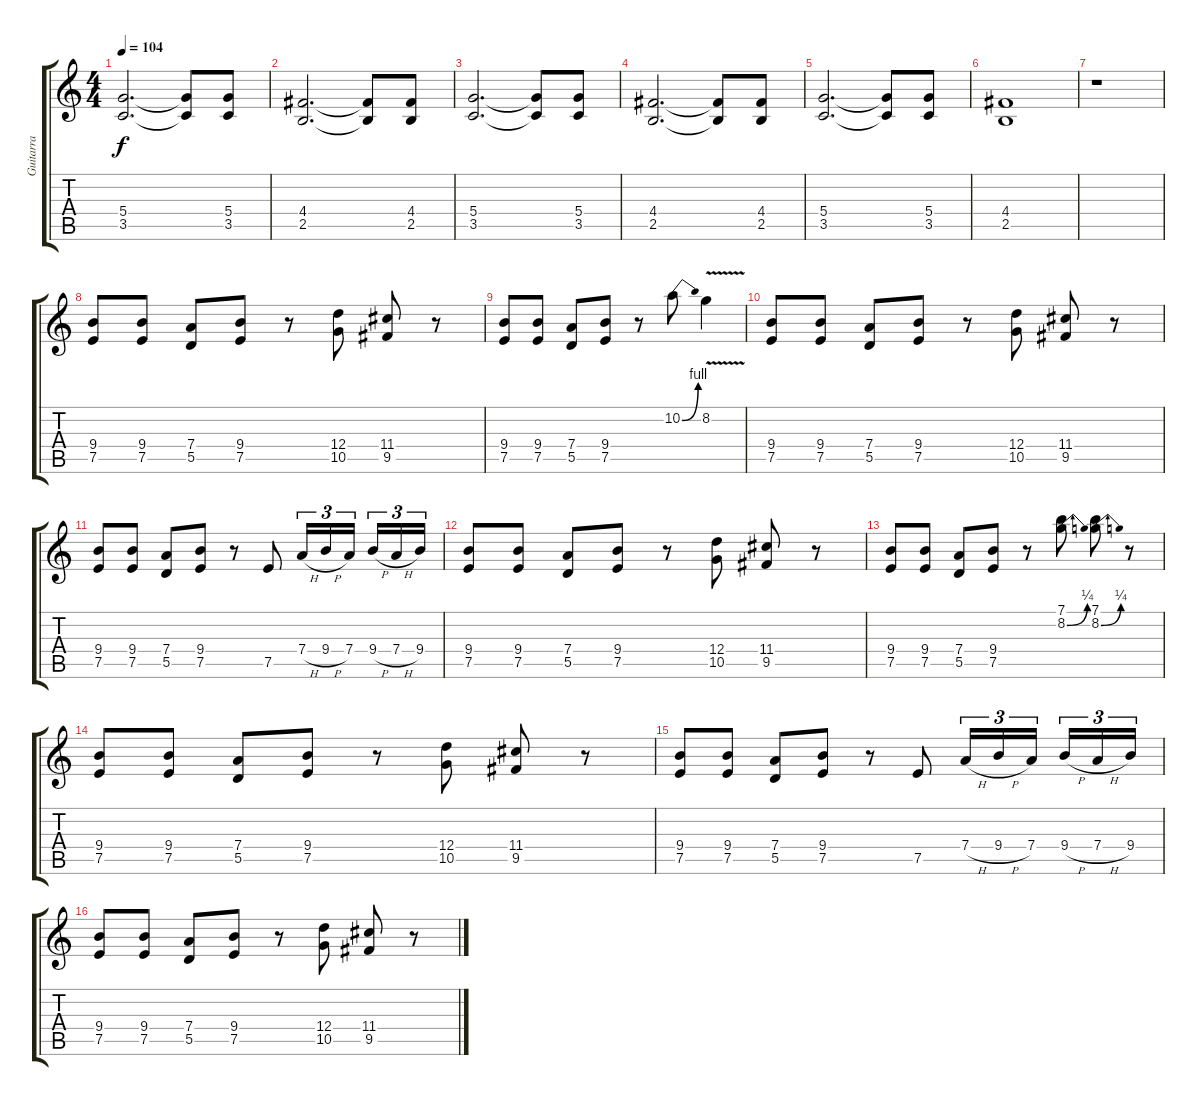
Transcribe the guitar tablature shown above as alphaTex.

\track ("Guitarra" "Guitarra") {instrument overdrivenguitar}
\staff {score tabs}
\tuning (E4 B3 G3 D3 A2 E2) {hide}
\ts (4 4)
\tempo 104
\clef g2
\ks c
(5.4 3.5).2{d dy f} (5.4{t} 3.5{t}).8 (5.4 3.5).8 |
(4.4 2.5).2{d} (4.4{t} 2.5{t}).8 (4.4 2.5).8 |
(5.4 3.5).2{d} (5.4{t} 3.5{t}).8 (5.4 3.5).8 |
(4.4 2.5).2{d} (4.4{t} 2.5{t}).8 (4.4 2.5).8 |
(5.4 3.5).2{d} (5.4{t} 3.5{t}).8 (5.4 3.5).8 |
(4.4 2.5).1 |
r.1 |
(9.4 7.5).8 (9.4 7.5).8 (7.4 5.5).8 (9.4 7.5).8 r.8 (12.4 10.5).8 (11.4 9.5).8 r.8 |
(9.4 7.5).8 (9.4 7.5).8 (7.4 5.5).8 (9.4 7.5).8 r.8 10.2{be (bend 0 0 60 4)}.8 8.2{v}.4 |
(9.4 7.5).8 (9.4 7.5).8 (7.4 5.5).8 (9.4 7.5).8 r.8 (12.4 10.5).8 (11.4 9.5).8 r.8 |
(9.4 7.5).8 (9.4 7.5).8 (7.4 5.5).8 (9.4 7.5).8 r.8 7.5.8 7.4{h}.16{tu (3 2)} 9.4{h}.16{tu (3 2)} 7.4.16{tu (3 2) beam splitsecondary} 9.4{h}.16{tu (3 2)} 7.4{h}.16{tu (3 2)} 9.4.16{tu (3 2)} |
(9.4 7.5).8 (9.4 7.5).8 (7.4 5.5).8 (9.4 7.5).8 r.8 (12.4 10.5).8 (11.4 9.5).8 r.8 |
(9.4 7.5).8 (9.4 7.5).8 (7.4 5.5).8 (9.4 7.5).8 r.8 (7.1 8.2{be (bend 0 0 60 1)}).8 (7.1 8.2{be (bend 0 0 60 1)}).8 r.8 |
(9.4 7.5).8 (9.4 7.5).8 (7.4 5.5).8 (9.4 7.5).8 r.8 (12.4 10.5).8 (11.4 9.5).8 r.8 |
(9.4 7.5).8 (9.4 7.5).8 (7.4 5.5).8 (9.4 7.5).8 r.8 7.5.8 7.4{h}.16{tu (3 2)} 9.4{h}.16{tu (3 2)} 7.4.16{tu (3 2) beam splitsecondary} 9.4{h}.16{tu (3 2)} 7.4{h}.16{tu (3 2)} 9.4.16{tu (3 2)} |
(9.4 7.5).8 (9.4 7.5).8 (7.4 5.5).8 (9.4 7.5).8 r.8 (12.4 10.5).8 (11.4 9.5).8 r.8
